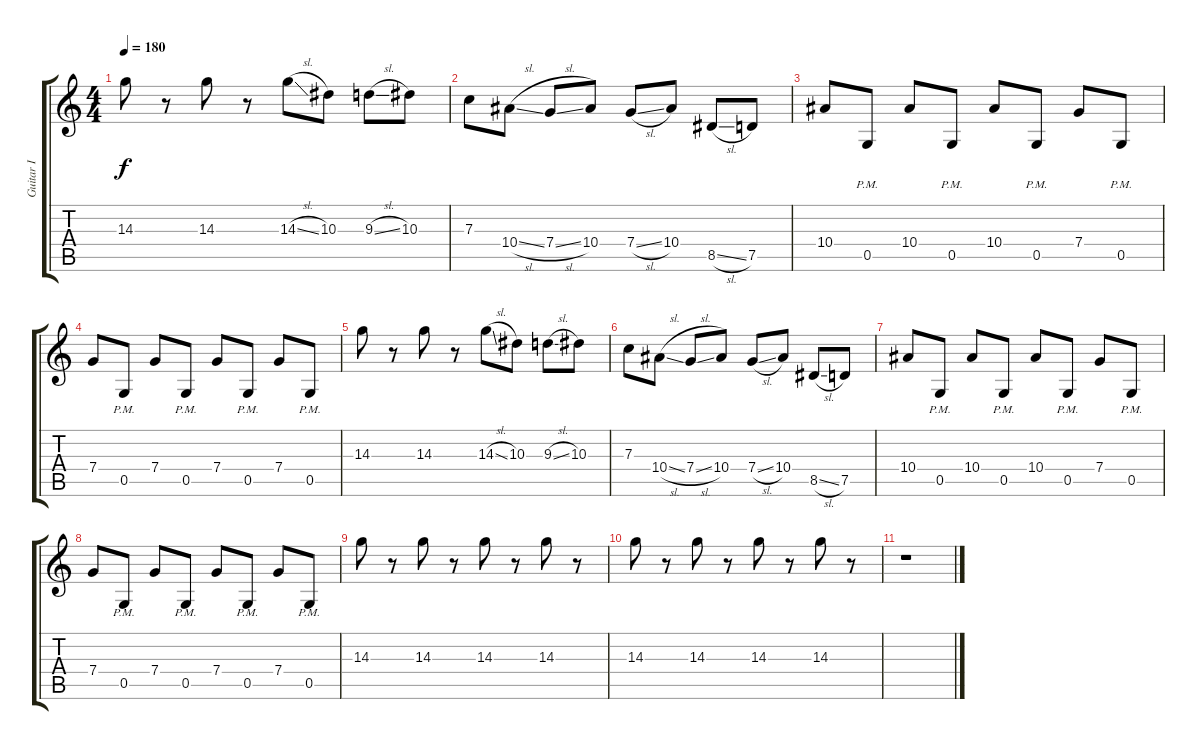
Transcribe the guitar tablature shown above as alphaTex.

\track ("Guitar I" "Guitar I") {instrument distortionguitar}
\staff {score tabs}
\tuning (D4 A3 F3 C3 G2 C2) {hide}
\ts (4 4)
\tempo 180
\clef g2
\ks c
14.3.8{dy f} r.8 14.3.8 r.8 14.3{sl}.8 10.3.8 9.3{sl}.8 10.3.8 |
7.3.8 10.4{sl}.8 7.4{sl}.8 10.4.8 7.4{sl}.8 10.4.8 8.5{sl}.8 7.5.8 |
10.4.8 0.5{pm}.8 10.4.8 0.5{pm}.8 10.4.8 0.5{pm}.8 7.4.8 0.5{pm}.8 |
7.4.8 0.5{pm}.8 7.4.8 0.5{pm}.8 7.4.8 0.5{pm}.8 7.4.8 0.5{pm}.8 |
14.3.8 r.8 14.3.8 r.8 14.3{sl}.8 10.3.8 9.3{sl}.8 10.3.8 |
7.3.8 10.4{sl}.8 7.4{sl}.8 10.4.8 7.4{sl}.8 10.4.8 8.5{sl}.8 7.5.8 |
10.4.8 0.5{pm}.8 10.4.8 0.5{pm}.8 10.4.8 0.5{pm}.8 7.4.8 0.5{pm}.8 |
7.4.8 0.5{pm}.8 7.4.8 0.5{pm}.8 7.4.8 0.5{pm}.8 7.4.8 0.5{pm}.8 |
14.3.8 r.8 14.3.8 r.8 14.3.8 r.8 14.3.8 r.8 |
14.3.8 r.8 14.3.8 r.8 14.3.8 r.8 14.3.8 r.8 |
r.1
